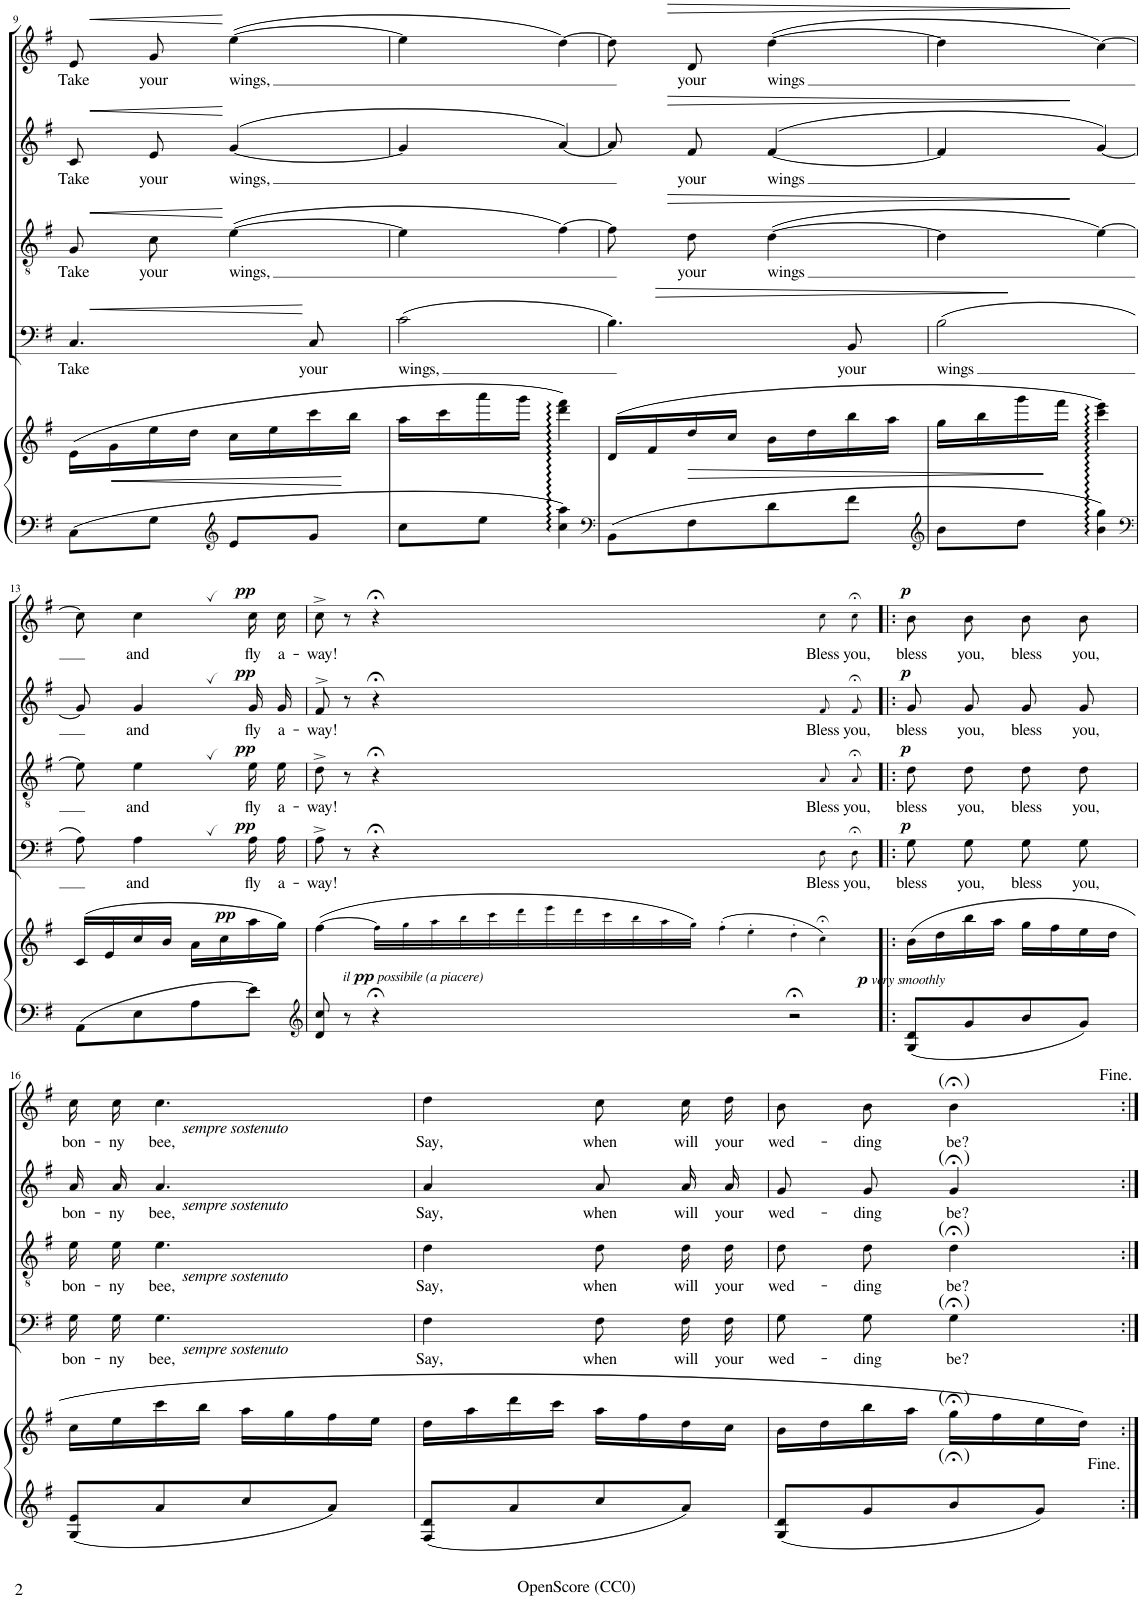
**kern	**kern	**dynam	**kern	**text	**dynam	**kern	**text	**dynam	**kern	**text	**dynam	**kern	**text	**dynam
*part5	*part5	*part5	*part4	*part4	*part4	*part3	*part3	*part3	*part2	*part2	*part2	*part1	*part1	*part1
*staff6	*staff5	*staff5/6	*staff4	*staff4	*staff4	*staff3	*staff3	*staff3	*staff2	*staff2	*staff2	*staff1	*staff1	*staff1
*I"Piano	*	*	*I"Bass	*	*	*I"Tenor	*	*	*I"Alto	*	*	*I"Soprano	*	*
*I'Pno	*	*	*	*	*	*	*	*	*	*	*	*	*	*
!!LO:PB:g=z
*clefF4	*clefG2	*	*clefF4	*	*	*clefGv2	*	*	*clefG2	*	*	*clefG2	*	*
*	*	*	*	*	*	*Trd1c2	*	*	*Trd4c7	*	*	*	*	*
*k[f#]	*k[f#]	*	*k[f#]	*	*	*k[f#]	*	*	*k[f#]	*	*	*k[f#]	*	*
*M2/4	*M2/4	*	*M2/4	*	*	*M2/4	*	*	*M2/4	*	*	*M2/4	*	*
=9	=9	=9	=9	=9	=9	=9	=9	=9	=9	=9	=9	=9	=9	=9
!	!	!	!	!LO:LY:b	!LO:HP:b	!	!LO:LY:b	!LO:HP:b	!	!LO:LY:b	!LO:HP:b	!	!LO:LY:b	!LO:HP:b
*	*	*	*	*	*	*^	*	*	*^	*	*	*^	*	*
8C\L	(16e\LL	.	4.C/	Take	<	8G/L	4.ryy	Take	<	8c/L	4.ryy	Take	<	8e/L	4.ryy	Take	<
!	!	!LO:HP:b	!	!	!	!	!	!	!	!	!	!	!	!	!	!	!
.	16g\	<	.	.	.	.	.	.	.	.	.	.	.	.	.	.	.
!	!	!	!	!	!	!	!	!LO:LY:b	!	!	!	!LO:LY:b	!	!	!	!LO:LY:b	!
8G\J	16ee\	.	.	.	.	8c/J	.	your	.	8e/J	.	your	.	8g/J	.	your	.
.	16dd\JJ	.	.	.	.	.	.	.	.	.	.	.	.	.	.	.	.
*clefG2	*	*	*	*	*	*	*	*	*	*	*	*	*	*	*	*	*
!	!	!	!	!	!	!	!	!LO:LY:b	!	!	!	!LO:LY:b	!	!	!	!LO:LY:b	!
8e/L	16cc\LL	.	.	.	.	([4e\	.	wings,	[	(>[4g/	.	wings,	[	([4ee\	.	wings,	[
.	16ee\	.	.	.	.	.	.	.	.	.	.	.	.	.	.	.	.
!	!	!	!	!LO:LY:b	!	!	!	!	!	!	!	!	!	!	!	!	!
8g/J	16ccc\	.	8C/	your	[	.	8ryy	.	.	.	8ryy	.	.	.	8ryy	.	.
.	16bb\JJ	[	.	.	.	.	.	.	.	.	.	.	.	.	.	.	.
*	*	*	*	*	*	*v	*v	*	*	*	*	*	*	*v	*v	*	*
*	*	*	*	*	*	*	*	*	*v	*v	*	*	*	*	*
=10	=10	=10	=10	=10	=10	=10	=10	=10	=10	=10	=10	=10	=10	=10
!	!	!	!	!LO:LY:b	!	!	!	!	!	!	!	!	!	!
8cc\L	16aa\LL	.	(2c\	-wings,	.	4e\]	.	.	4g/]	.	.	4ee\]	.	.
.	16ccc\	.	.	.	.	.	.	.	.	.	.	.	.	.
8ee\J	16aaa\	.	.	.	.	.	.	.	.	.	.	.	.	.
.	16ggg\JJ	.	.	.	.	.	.	.	.	.	.	.	.	.
4cc\:: 4aa\::	4ddd\:: 4fff#\::)	.	.	.	.	[4f#\)	.	.	[4a/)	.	.	[4dd\)	.	.
=11	=11	=11	=11	=11	=11	=11	=11	=11	=11	=11	=11	=11	=11	=11
*clefF4	*	*	*	*	*	*	*	*	*	*	*	*	*	*
!	!	!	!	!	!LO:HP:b	!	!	!	!	!	!	!	!	!
8BB\L	(16d/LL	.	4.B\)	.	>	8f#\L]	.	.	8a/L]	.	.	8dd/L]	.	.
.	16f#/	.	.	.	.	.	.	.	.	.	.	.	.	.
!	!	!LO:HP:b	!	!	!	!	!LO:LY:b	!LO:HP:b	!	!LO:LY:b	!LO:HP:b	!	!LO:LY:b	!LO:HP:b
8F#\	16dd/	>	.	.	.	8d\J	your	>	8f#/J	your	>	8d/J	your	>
.	16cc/JJ	.	.	.	.	.	.	.	.	.	.	.	.	.
!	!	!	!	!	!	!	!LO:LY:b	!	!	!LO:LY:b	!	!	!LO:LY:b	!
8d\	16b\LL	.	.	.	.	([4d\	wings	.	(>[4f#/	wings	.	([4dd\	wings	.
.	16dd\	.	.	.	.	.	.	.	.	.	.	.	.	.
!	!	!	!	!LO:LY:b	!	!	!	!	!	!	!	!	!	!
8f#\J	16bb\	.	8BB/	your	.	.	.	.	.	.	.	.	.	.
.	16aa\JJ	.	.	.	.	.	.	.	.	.	.	.	.	.
=12	=12	=12	=12	=12	=12	=12	=12	=12	=12	=12	=12	=12	=12	=12
*clefG2	*	*	*	*	*	*	*	*	*	*	*	*	*	*
!	!	!	!	!LO:LY:b	!	!	!	!	!	!	!	!	!	!
8b\L	16gg\LL	.	(2B\	wings	.	4d\]	.	.	4f#/]	.	.	4dd\]	.	.
.	16bb\	.	.	.	.	.	.	.	.	.	.	.	.	.
8dd\J	16ggg\	.	.	.	.	.	.	.	.	.	.	.	.	.
.	16fff#\JJ	]	.	.	.	.	.	.	.	.	.	.	.	.
4b\:: 4gg\::	4ccc\:: 4eee\::)	.	.	.	.	[4e\)	.	]	[4g/)	.	]	[4cc\)	.	]
.	.	.	.	.	]	.	.	.	.	.	.	.	.	.
!!LO:LB:g=z
=13	=13	=13	=13	=13	=13	=13	=13	=13	=13	=13	=13	=13	=13	=13
*clefF4	*	*	*	*	*	*	*	*	*	*	*	*	*	*
8AA\L	(16c/LL	.	8A\)	.	.	8e\]	.	.	8g/]	.	.	8cc\]	.	.
.	16e/	.	.	.	.	.	.	.	.	.	.	.	.	.
!	!	!	!	!LO:LY:b	!	!	!LO:LY:b	!	!	!LO:LY:b	!	!	!LO:LY:b	!
8E\	16cc/	.	4A,\	and	.	4e,\	and	.	4g,/	and	.	4cc,\	and	.
.	16b/JJ	.	.	.	.	.	.	.	.	.	.	.	.	.
8A\	16a\LL	.	.	.	.	.	.	.	.	.	.	.	.	.
!	!	!LO:DY:a	!	!	!	!	!	!	!	!	!	!	!	!
.	16cc\	pp	.	.	.	.	.	.	.	.	.	.	.	.
!	!	!	!	!LO:LY:b	!LO:DY:a	!	!LO:LY:b	!LO:DY:a	!	!LO:LY:b	!LO:DY:a	!	!LO:LY:b	!LO:DY:a
8e\J	16aa\	.	16A\LL	fly	pp	16e\LL	fly	pp	16g/LL	fly	pp	16cc\LL	fly	pp
!	!	!	!	!LO:LY:b	!	!	!LO:LY:b	!	!	!LO:LY:b	!	!	!LO:LY:b	!
.	16gg\JJ)	.	16A\JJ	a-	.	16e\JJ	a-	.	16g/JJ	a-	.	16cc\JJ	a-	.
=14	=14	=14	=14	=14	=14	=14	=14	=14	=14	=14	=14	=14	=14	=14
*clefG2	*	*	*	*	*	*	*	*	*	*	*	*	*	*
!	!	!	!	!LO:LY:b	!	!	!LO:LY:b	!	!	!LO:LY:b	!	!	!LO:LY:b	!
8d/ 8cc/	([4ff#\	.	8A^\	-way!	.	8d^\	-way!	.	8f#^>/	-way!	.	8cc^\	-way!	.
8r	.	.	8r	.	.	8r	.	.	8r	.	.	8r	.	.
4r;<	32ff#!\LLL]	.	4r;<	.	.	4r;<	.	.	4r;<	.	.	4r;<	.	.
!	!	!LO:DY:b	!	!	!	!	!	!	!	!	!	!	!	!
!	!	!LO:DY:n=1:b	!	!	!	!	!	!	!	!	!	!	!	!
!	!	!LO:DY:n=2:b	!	!	!	!	!	!	!	!	!	!	!	!
.	32gg!\	other-dynamics pp other-dynamics	.	.	.	.	.	.	.	.	.	.	.	.
.	32aa!\	.	.	.	.	.	.	.	.	.	.	.	.	.
.	32bb!\	.	.	.	.	.	.	.	.	.	.	.	.	.
.	32ccc!\	.	.	.	.	.	.	.	.	.	.	.	.	.
.	32ddd!\	.	.	.	.	.	.	.	.	.	.	.	.	.
.	32eee!\	.	.	.	.	.	.	.	.	.	.	.	.	.
.	32ddd!\	.	.	.	.	.	.	.	.	.	.	.	.	.
2ryy	32ccc!\	.	2..ryy	.	.	2..ryy	.	.	2..ryy	.	.	2..ryy	.	.
.	32bb!\	.	.	.	.	.	.	.	.	.	.	.	.	.
.	32aa!\	.	.	.	.	.	.	.	.	.	.	.	.	.
.	32gg!\JJJ)	.	.	.	.	.	.	.	.	.	.	.	.	.
.	(4ff#'!\	.	.	.	.	.	.	.	.	.	.	.	.	.
.	4ee'!\	.	.	.	.	.	.	.	.	.	.	.	.	.
8ryy	.	.	.	.	.	.	.	.	.	.	.	.	.	.
2r;<	4dd'!\	.	.	.	.	.	.	.	.	.	.	.	.	.
!	!	!	!	!LO:LY:b	!	!	!LO:LY:b	!	!	!LO:LY:b	!	!	!LO:LY:b	!
.	4cc;<!\)	.	8D!\	Bless	.	8A!/	Bless	.	8f#!/	Bless	.	8cc!\	Bless	.
!	!	!	!	!LO:LY:b	!	!	!LO:LY:b	!	!	!LO:LY:b	!	!	!LO:LY:b	!
.	.	.	8D;<!\	you,	.	8A;<!/	you,	.	8f#;<!/	you,	.	8cc;<!\	you,	.
=15!|:	=15!|:	=15!|:	=15!|:	=15!|:	=15!|:	=15!|:	=15!|:	=15!|:	=15!|:	=15!|:	=15!|:	=15!|:	=15!|:	=15!|:
!	!	!LO:DY:b	!	!LO:LY:b	!	!	!LO:LY:b	!	!	!LO:LY:b	!	!	!LO:LY:b	!
!	!	!LO:DY:n=1:b	!	!	!LO:DY:a	!	!	!LO:DY:a	!	!	!LO:DY:a	!	!	!LO:DY:a
8G/ 8d/L	(16b\LL	p other-dynamics	8G\L	bless	p	8d\L	bless	p	8g/L	bless	p	8b\L	bless	p
.	16dd\	.	.	.	.	.	.	.	.	.	.	.	.	.
!	!	!	!	!LO:LY:b	!	!	!LO:LY:b	!	!	!LO:LY:b	!	!	!LO:LY:b	!
8g/	16bb\	.	8G\J	you,	.	8d\J	you,	.	8g/J	you,	.	8b\J	you,	.
.	16aa\JJ	.	.	.	.	.	.	.	.	.	.	.	.	.
!	!	!	!	!LO:LY:b	!	!	!LO:LY:b	!	!	!LO:LY:b	!	!	!LO:LY:b	!
8b/	16gg\LL	.	8G\L	bless	.	8d\L	bless	.	8g/L	bless	.	8b\L	bless	.
.	16ff#\	.	.	.	.	.	.	.	.	.	.	.	.	.
!	!	!	!	!LO:LY:b	!	!	!LO:LY:b	!	!	!LO:LY:b	!	!	!LO:LY:b	!
8g/J	16ee\	.	8G\J	you,	.	8d\J	you,	.	8g/J	you,	.	8b\J	you,	.
.	16dd\JJ	.	.	.	.	.	.	.	.	.	.	.	.	.
!!LO:LB:g=z
=16	=16	=16	=16	=16	=16	=16	=16	=16	=16	=16	=16	=16	=16	=16
!	!	!	!	!LO:LY:b	!	!	!LO:LY:b	!	!	!LO:LY:b	!	!	!LO:LY:b	!
8G/ 8e/L	16cc\LL	.	16G\LL	bon-	.	16e\LL	bon-	.	16a/LL	bon-	.	16cc\LL	bon-	.
!	!	!	!	!LO:LY:b	!	!	!LO:LY:b	!	!	!LO:LY:b	!	!	!LO:LY:b	!
.	16ee\	.	16G\JJ	-ny	.	16e\JJ	-ny	.	16a/JJ	-ny	.	16cc\JJ	-ny	.
!	!	!	!	!	!	!	!	!	!	!	!	!LO:TX:b:i:t=sempre sostenuto	!	!
!	!	!	!	!	!	!	!	!	!LO:TX:b:i:t=sempre sostenuto	!	!	!	!	!
!	!	!	!	!	!	!LO:TX:b:i:t=sempre sostenuto	!	!	!	!	!	!	!	!
!	!	!	!LO:TX:b:i:t=sempre sostenuto	!	!	!	!	!	!	!	!	!	!	!
!	!	!	!	!LO:LY:b	!	!	!LO:LY:b	!	!	!LO:LY:b	!	!	!LO:LY:b	!
8a/	16ccc\	.	4.G\	bee,	.	4.e\	bee,	.	4.a/	bee,	.	4.cc\	bee,	.
.	16bb\JJ	.	.	.	.	.	.	.	.	.	.	.	.	.
8cc/	16aa\LL	.	.	.	.	.	.	.	.	.	.	.	.	.
.	16gg\	.	.	.	.	.	.	.	.	.	.	.	.	.
8a/J	16ff#\	.	.	.	.	.	.	.	.	.	.	.	.	.
.	16ee\JJ	.	.	.	.	.	.	.	.	.	.	.	.	.
=17	=17	=17	=17	=17	=17	=17	=17	=17	=17	=17	=17	=17	=17	=17
!	!	!	!	!LO:LY:b	!	!	!LO:LY:b	!	!	!LO:LY:b	!	!	!LO:LY:b	!
8F#/ 8d/L	16dd\LL	.	4F#\	Say,	.	4d\	Say,	.	4a/	Say,	.	4dd\	Say,	.
.	16aa\	.	.	.	.	.	.	.	.	.	.	.	.	.
8a/	16ddd\	.	.	.	.	.	.	.	.	.	.	.	.	.
.	16ccc\JJ	.	.	.	.	.	.	.	.	.	.	.	.	.
!	!	!	!	!LO:LY:b	!	!	!LO:LY:b	!	!	!LO:LY:b	!	!	!LO:LY:b	!
8cc/	16aa\LL	.	8F#\L	when	.	8d\L	when	.	8a/L	when	.	8cc\L	when	.
.	16ff#\	.	.	.	.	.	.	.	.	.	.	.	.	.
!	!	!	!	!LO:LY:b	!	!	!LO:LY:b	!	!	!LO:LY:b	!	!	!LO:LY:b	!
8a/J	16dd\	.	16F#\L	will	.	16d\L	will	.	16a/L	will	.	16cc\L	will	.
!	!	!	!	!LO:LY:b	!	!	!LO:LY:b	!	!	!LO:LY:b	!	!	!LO:LY:b	!
.	16cc\JJ	.	16F#\JJ	your	.	16d\JJ	your	.	16a/JJ	your	.	16dd\JJ	your	.
=18	=18	=18	=18	=18	=18	=18	=18	=18	=18	=18	=18	=18	=18	=18
!	!	!	!	!LO:LY:b	!	!	!LO:LY:b	!	!	!LO:LY:b	!	!	!LO:LY:b	!
8G/ 8d/L	16b\LL	.	8G\L	wed-	.	8d\L	wed-	.	8g/L	wed-	.	8b\L	wed-	.
.	16dd\	.	.	.	.	.	.	.	.	.	.	.	.	.
!	!	!	!	!LO:LY:b	!	!	!LO:LY:b	!	!	!LO:LY:b	!	!	!LO:LY:b	!
8g/	16bb\	.	8G\J	-ding	.	8d\J	-ding	.	8g/J	-ding	.	8b\J	-ding	.
.	16aa\JJ	.	.	.	.	.	.	.	.	.	.	.	.	.
!	!	!	!	!	!	!	!	!	!	!	!	!LO:TX:a:t=(    )	!	!
!	!	!	!	!	!	!	!	!	!LO:TX:a:t=(    )	!	!	!	!	!
!	!	!	!	!	!	!LO:TX:a:t=(    )	!	!	!	!	!	!	!	!
!	!	!	!LO:TX:a:t=(    )	!	!	!	!	!	!	!	!	!	!	!
!	!LO:TX:a:t=(    )	!	!	!	!	!	!	!	!	!	!	!	!	!
!LO:TX:a:t=(    )	!	!	!	!	!	!	!	!	!	!	!	!	!	!
!	!	!	!	!LO:LY:b	!	!	!LO:LY:b	!	!	!LO:LY:b	!	!	!LO:LY:b	!
8b;</	16gg;<\LL	.	4G;<\	be?	.	4d;<\	be?	.	4g;</	be?	.	4b;<\	be?	.
.	16ff#\	.	.	.	.	.	.	.	.	.	.	.	.	.
8g/J	16ee\	.	.	.	.	.	.	.	.	.	.	.	.	.
.	16dd\JJ)	.	.	.	.	.	.	.	.	.	.	.	.	.
=:|!	=:|!	=:|!	=:|!	=:|!	=:|!	=:|!	=:|!	=:|!	=:|!	=:|!	=:|!	=:|!	=:|!	=:|!
*-	*-	*-	*-	*-	*-	*-	*-	*-	*-	*-	*-	*-	*-	*-
